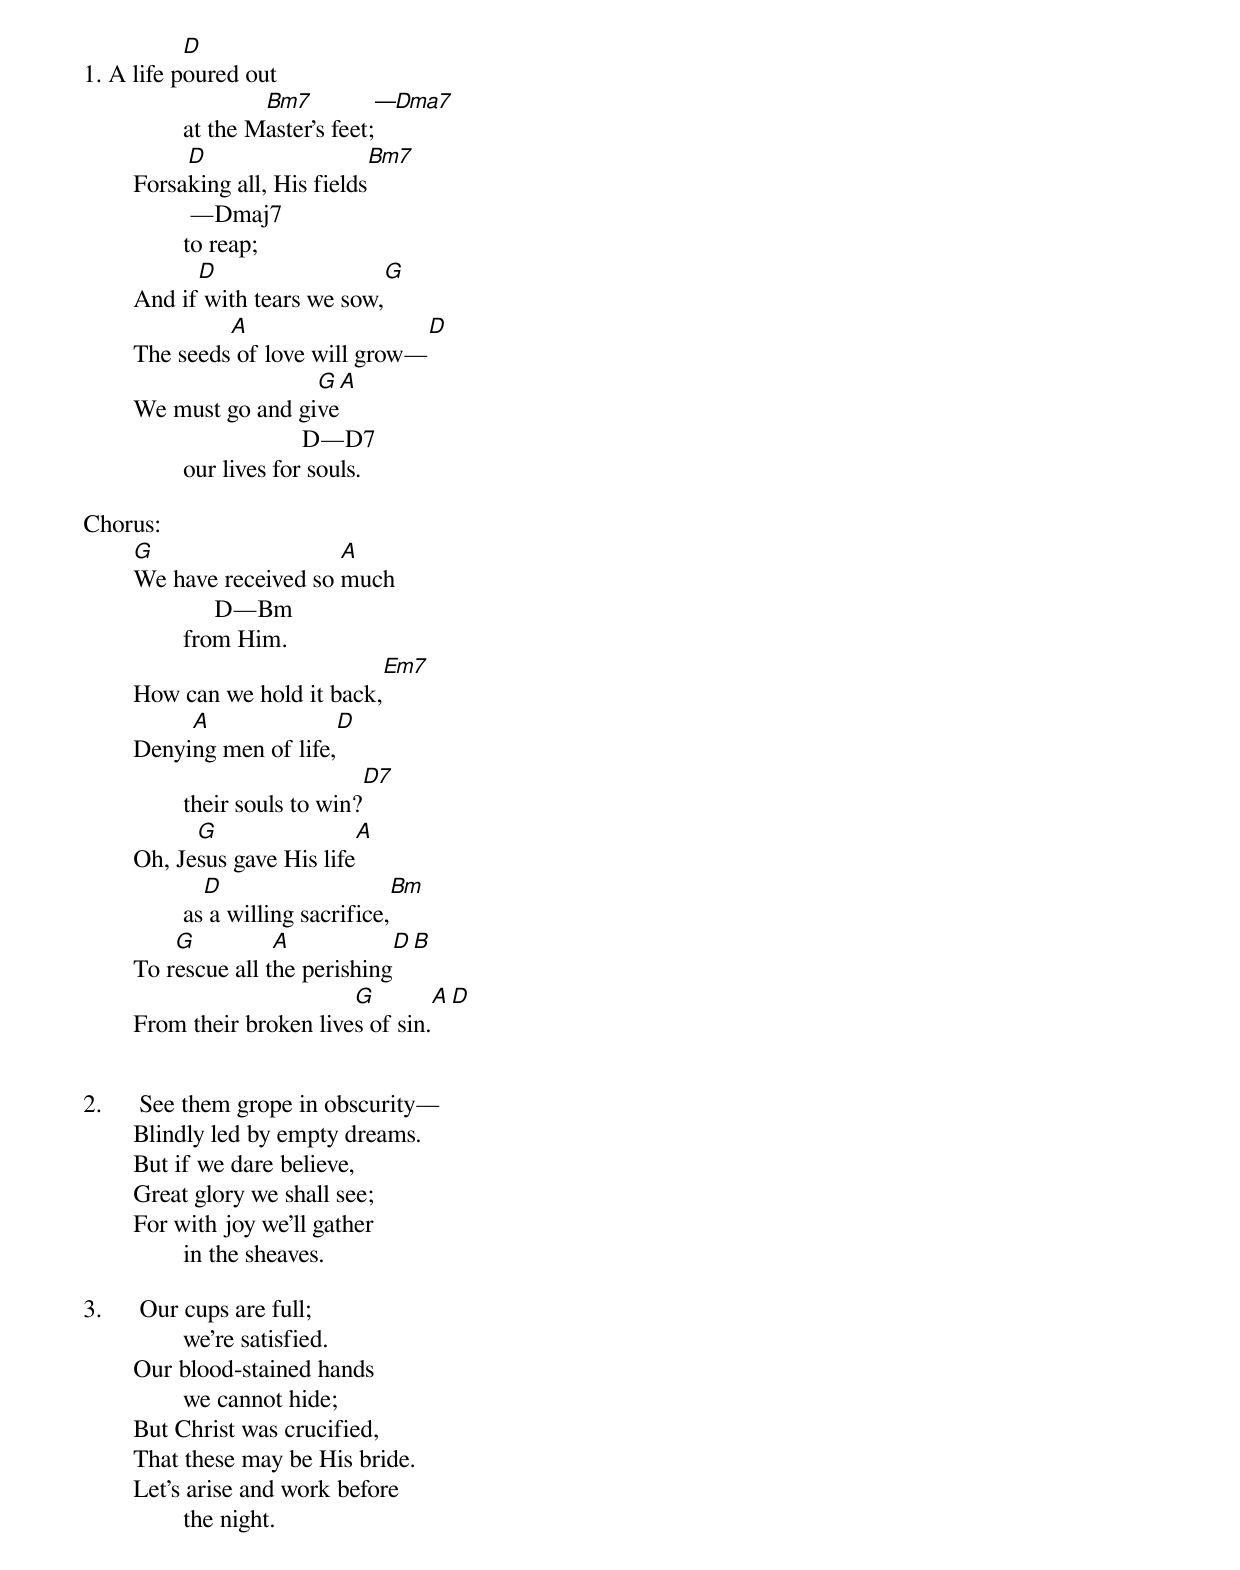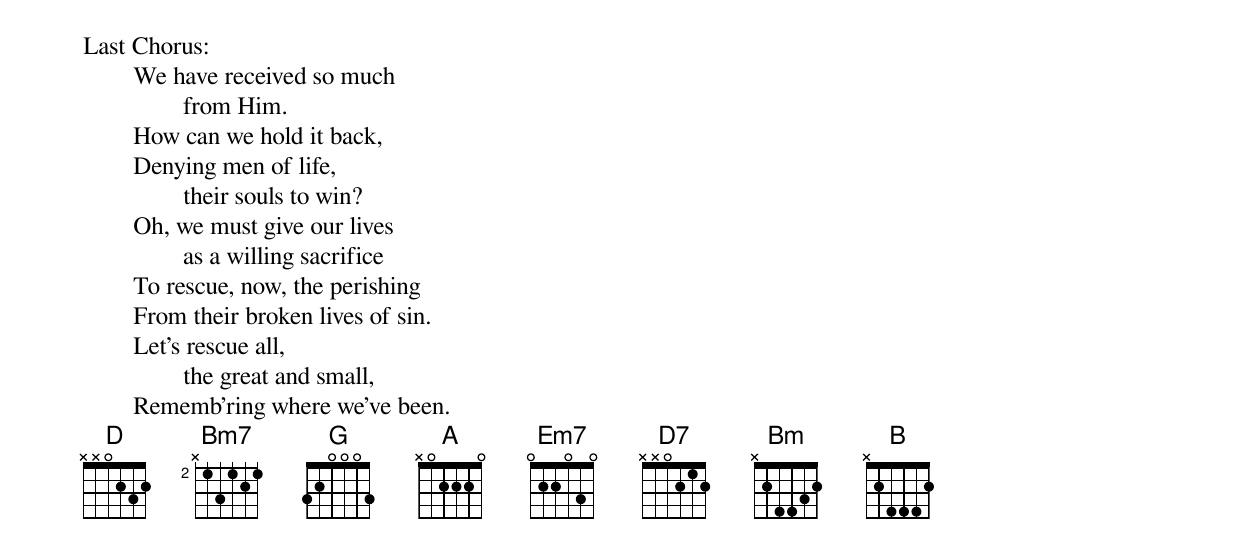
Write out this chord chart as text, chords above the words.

           D
1. A life poured out
                        Bm7           —Dma7
		at the Master’s feet;
             D                           Bm7
	Forsaking all, His fields
                 —Dmaj7
		to reap;
              D                                G
	And if with tears we sow,
                 A                                 D
	The seeds of love will grow—
                         G            A
	We must go and give
                                   D—D7
		our lives for souls.

Chorus:
        G                   A
	We have received so much
                     D—Bm
		from Him.
                                 Em7
	How can we hold it back,
             A                       D
	Denying men of life,
                                     D7
		their souls to win?
              G                           A
	Oh, Jesus gave His life
                  D                     Bm
		as a willing sacrifice,
            G          A             D      B
	To rescue all the perishing
                              G         A              D
	From their broken lives of sin.


2.	See them grope in obscurity—
	Blindly led by empty dreams.
	But if we dare believe,
	Great glory we shall see;
	For with joy we’ll gather
		in the sheaves.

3.	Our cups are full;
		we’re satisfied.
	Our blood-stained hands
		we cannot hide;
	But Christ was crucified,
	That these may be His bride.
	Let’s arise and work before
		the night.

Last Chorus:
	We have received so much
		from Him.
	How can we hold it back,
	Denying men of life,
		their souls to win?
	Oh, we must give our lives
		as a willing sacrifice
	To rescue, now, the perishing
	From their broken lives of sin.
	Let’s rescue all,
		the great and small,
	Rememb’ring where we’ve been.
